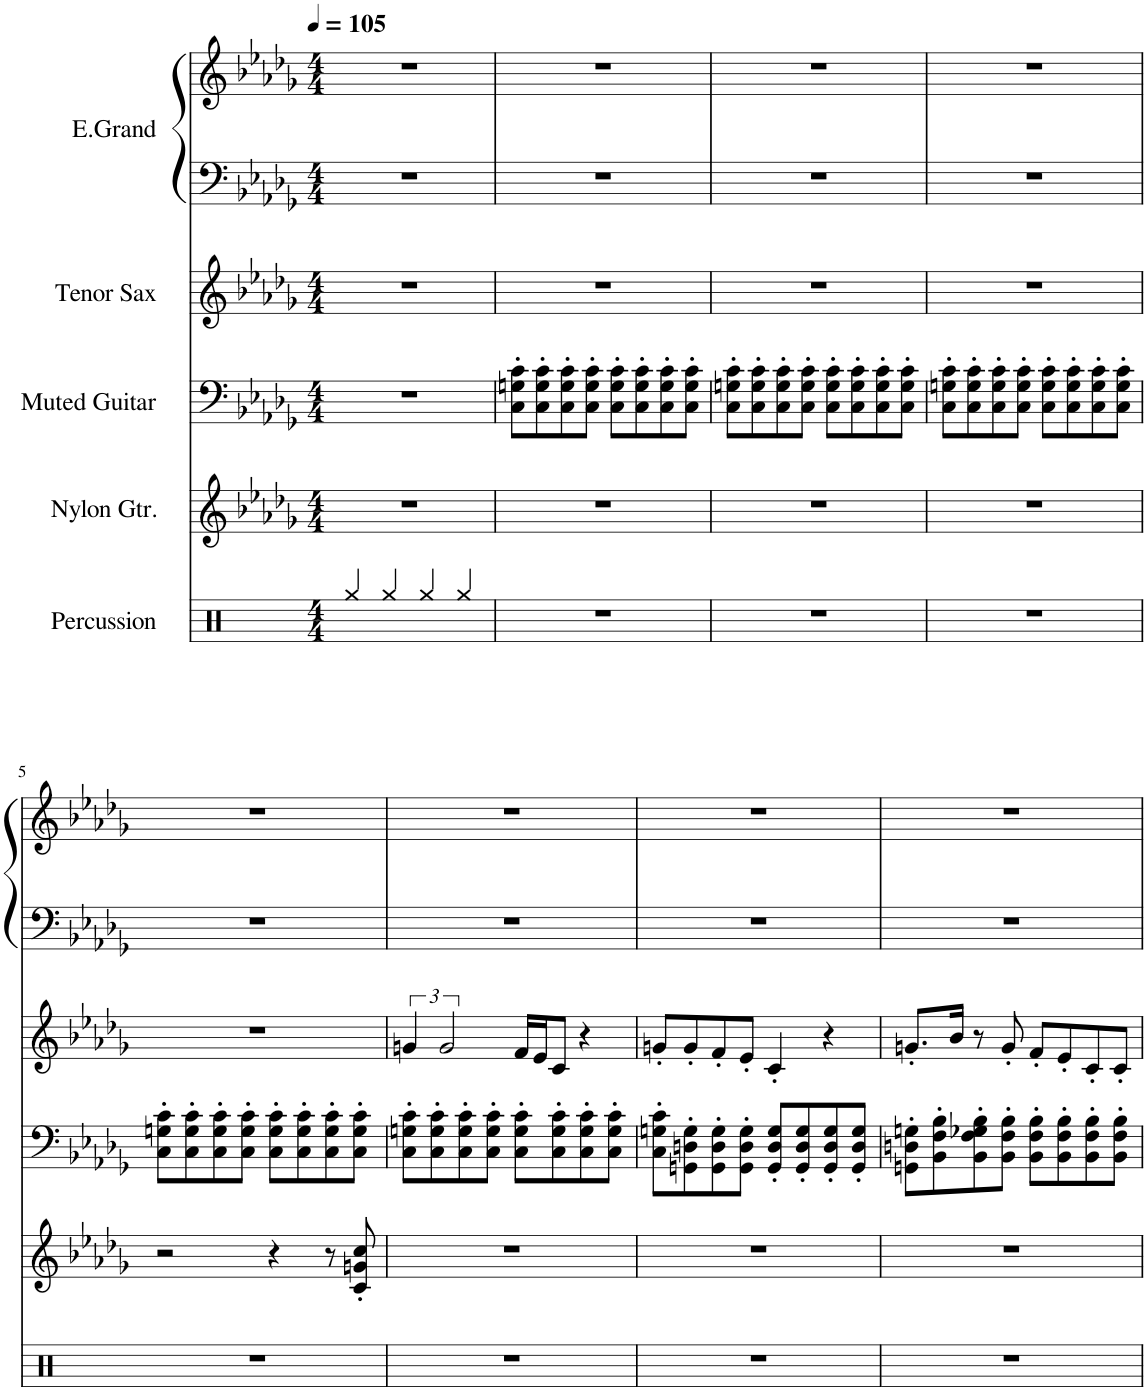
**kern	**kern	**kern	**kern	**kern	**kern
*part5	*part4	*part3	*part2	*part1	*part1
*staff6	*staff5	*staff4	*staff3	*staff2	*staff1
*I"Percussion	*I"Nylon Gtr.	*I"Muted Guitar	*I"Tenor Sax	*I"E.Grand	*
*	*	*	*I'T Sax	*	*
*clefX	*clefG2	*clefF4	*clefG2	*clefF4	*clefG2
*	*	*	*Trd8c14	*	*
*k[]	*k[b-e-a-d-g-]	*k[b-e-a-d-g-]	*k[b-e-a-d-g-]	*k[b-e-a-d-g-]	*k[b-e-a-d-g-]
*M4/4	*M4/4	*M4/4	*M4/4	*M4/4	*M4/4
*MM105	*MM105	*MM105	*MM105	*MM105	*MM105
=1	=1	=1	=1	=1	=1
4Rgg/	1r	1r	1r	1r	1r
4Rgg/	.	.	.	.	.
4Rgg/	.	.	.	.	.
4Rgg/	.	.	.	.	.
=2	=2	=2	=2	=2	=2
1r	1r	8C\' 8Gn\' 8c\'L	1r	1r	1r
.	.	8C\' 8G\' 8c\'	.	.	.
.	.	8C\' 8G\' 8c\'	.	.	.
.	.	8C\' 8G\' 8c\'J	.	.	.
.	.	8C\' 8G\' 8c\'L	.	.	.
.	.	8C\' 8G\' 8c\'	.	.	.
.	.	8C\' 8G\' 8c\'	.	.	.
.	.	8C\' 8G\' 8c\'J	.	.	.
=3	=3	=3	=3	=3	=3
1r	1r	8C\' 8Gn\' 8c\'L	1r	1r	1r
.	.	8C\' 8G\' 8c\'	.	.	.
.	.	8C\' 8G\' 8c\'	.	.	.
.	.	8C\' 8G\' 8c\'J	.	.	.
.	.	8C\' 8G\' 8c\'L	.	.	.
.	.	8C\' 8G\' 8c\'	.	.	.
.	.	8C\' 8G\' 8c\'	.	.	.
.	.	8C\' 8G\' 8c\'J	.	.	.
=4	=4	=4	=4	=4	=4
1r	1r	8C\' 8Gn\' 8c\'L	1r	1r	1r
.	.	8C\' 8G\' 8c\'	.	.	.
.	.	8C\' 8G\' 8c\'	.	.	.
.	.	8C\' 8G\' 8c\'J	.	.	.
.	.	8C\' 8G\' 8c\'L	.	.	.
.	.	8C\' 8G\' 8c\'	.	.	.
.	.	8C\' 8G\' 8c\'	.	.	.
.	.	8C\' 8G\' 8c\'J	.	.	.
!!LO:LB:g=z
=5	=5	=5	=5	=5	=5
1r	2r	8C\' 8Gn\' 8c\'L	1r	1r	1r
.	.	8C\' 8G\' 8c\'	.	.	.
.	.	8C\' 8G\' 8c\'	.	.	.
.	.	8C\' 8G\' 8c\'J	.	.	.
.	4r	8C\' 8G\' 8c\'L	.	.	.
.	.	8C\' 8G\' 8c\'	.	.	.
.	8r	8C\' 8G\' 8c\'	.	.	.
.	8c/' 8gn/' 8cc/'	8C\' 8G\' 8c\'J	.	.	.
=6	=6	=6	=6	=6	=6
1r	1r	8C\' 8Gn\' 8c\'L	6gn/	1r	1r
.	.	8C\' 8G\' 8c\'	.	.	.
.	.	.	3g/	.	.
.	.	8C\' 8G\' 8c\'	.	.	.
.	.	8C\' 8G\' 8c\'J	.	.	.
.	.	8C\' 8G\' 8c\'L	16f/LL	.	.
.	.	.	16e-/J	.	.
.	.	8C\' 8G\' 8c\'	8c/J	.	.
.	.	8C\' 8G\' 8c\'	4r	.	.
.	.	8C\' 8G\' 8c\'J	.	.	.
=7	=7	=7	=7	=7	=7
1r	1r	8C\' 8Gn\' 8c\'L	8gn'/L	1r	1r
.	.	8GGn\' 8Dn\' 8G\'	8g'/	.	.
.	.	8GG\' 8D\' 8G\'	8f'/	.	.
.	.	8GG\' 8D\' 8G\'J	8e-'/J	.	.
.	.	8GG/' 8D/' 8G/'L	4c'/	.	.
.	.	8GG/' 8D/' 8G/'	.	.	.
.	.	8GG/' 8D/' 8G/'	4r	.	.
.	.	8GG/' 8D/' 8G/'J	.	.	.
=8	=8	=8	=8	=8	=8
1r	1r	8GGn\' 8Dn\' 8Gn\'L	8.gn'/L	1r	1r
.	.	8BB-\' 8F\' 8B-\'	.	.	.
.	.	.	16b-/Jk	.	.
.	.	8BB-\' 8F\' 8G-X\' 8B-\'	8r	.	.
.	.	8BB-\' 8F\' 8B-\'J	8g'/	.	.
.	.	8BB-\' 8F\' 8B-\'L	8f'/L	.	.
.	.	8BB-\' 8F\' 8B-\'	8e-'/	.	.
.	.	8BB-\' 8F\' 8B-\'	8c'/	.	.
.	.	8BB-\' 8F\' 8B-\'J	8c'/J	.	.
=	=	=	=	=	=
*-	*-	*-	*-	*-	*-
